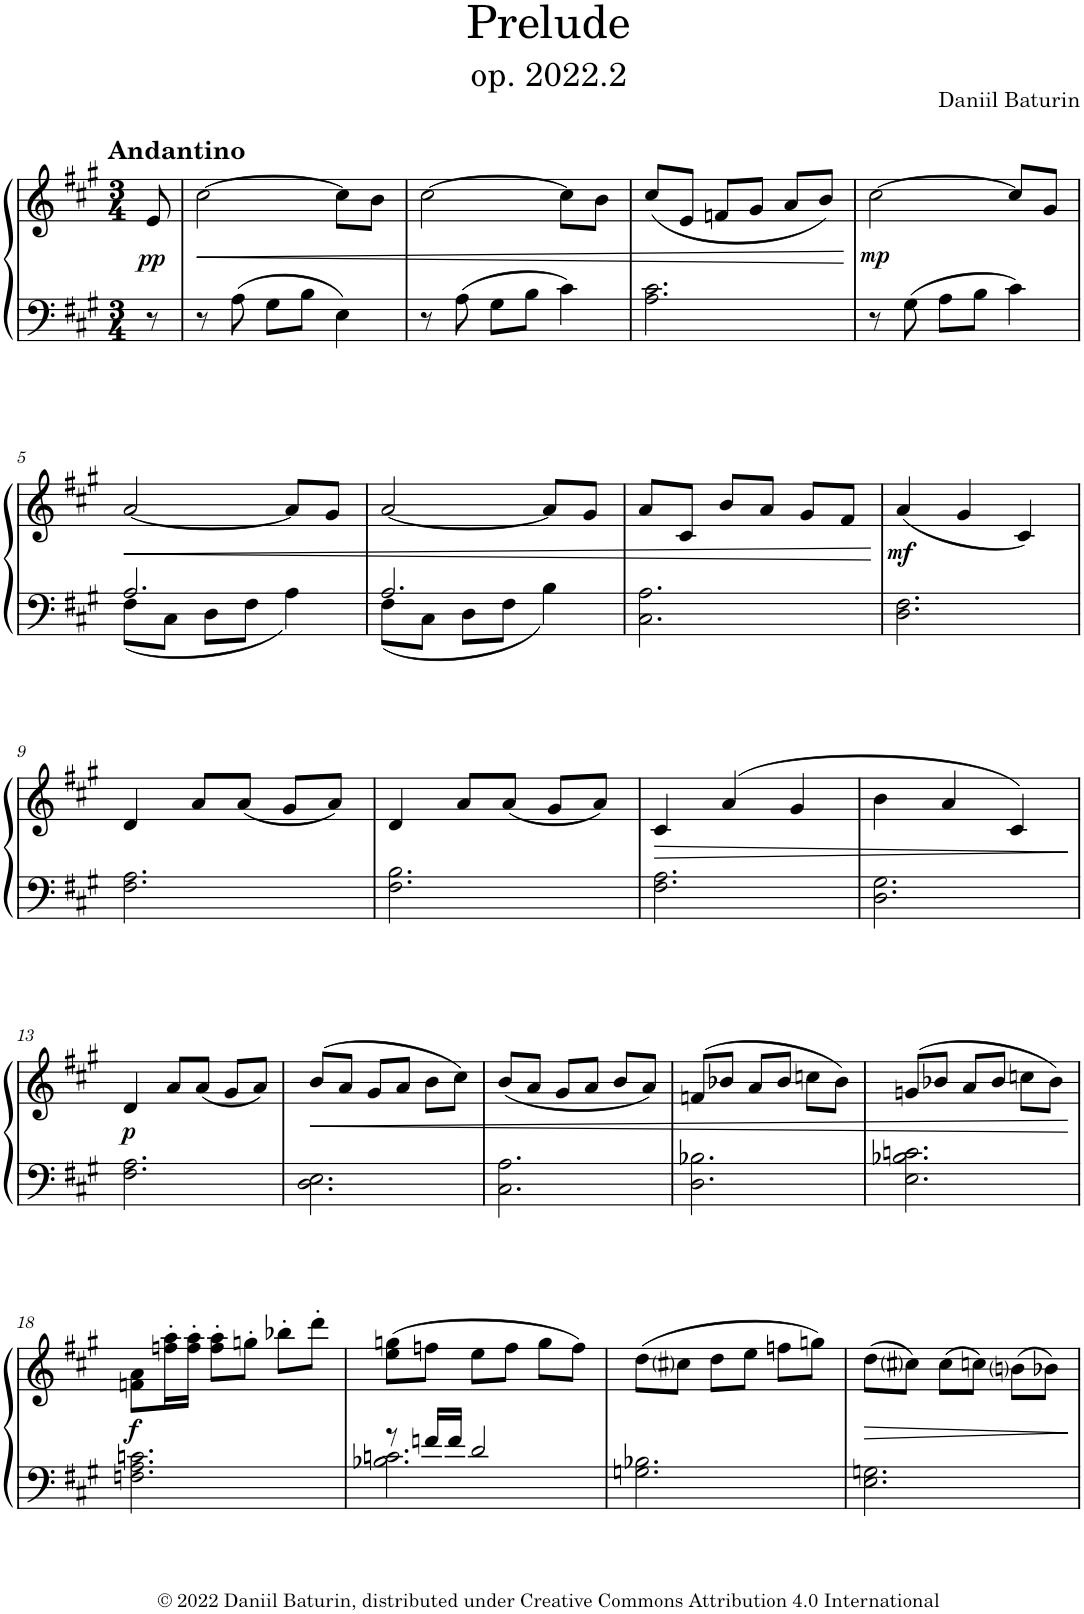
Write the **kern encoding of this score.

**kern	**kern	**dynam
*part1	*part1	*part1
*staff2	*staff1	*staff1/2
*I"Piano	*	*
*I'Pno.	*	*
*clefF4	*clefG2	*
*k[f#c#g#]	*k[f#c#g#]	*
*M3/4	*M3/4	*
=	=	=
!	!LO:TX:a:B:t=Andantino	!
!	!	!LO:DY:b
8r	8e/	pp
=1	=1	=1
!	!	!LO:HP:b
8r	[2cc#\	<
8A\	.	.
8G#\L	.	.
8B\J	.	.
4E\	8cc#\L]	.
.	8b\J	.
=2	=2	=2
8r	[2cc#\	.
8A\	.	.
8G#\L	.	.
8B\J	.	.
4c#\	8cc#\L]	.
.	8b\J	.
=3	=3	=3
2.A\ 2.c#\	(8cc#/L	.
.	8e/J	.
.	8fn/L	.
.	8g#/J	.
.	8a/L	.
.	8b/J)	.
.	.	[
=4	=4	=4
!	!	!LO:DY:b
8r	[2cc#\	mp
8G#\	.	.
8A\L	.	.
8B\J	.	.
4c#\	8cc#/L]	.
.	8g#/J	.
!!LO:LB:g=z
=5	=5	=5
*^	*	*
!	!	!	!LO:HP:b
2.A/	8F#\L	[2a/	<
.	8C#\J	.	.
.	8D\L	.	.
.	8F#\J	.	.
.	4A\	8a/L]	.
.	.	8g#/J	.
=6	=6	=6	=6
2.A/	8F#\L	[2a/	.
.	8C#\J	.	.
.	8D\L	.	.
.	8F#\J	.	.
.	4B\	8a/L]	.
.	.	8g#/J	.
*v	*v	*	*
=7	=7	=7
2.C#\ 2.A\	8a/L	.
.	8c#/J	.
.	8b/L	.
.	8a/J	.
.	8g#/L	.
.	8f#/J	.
.	.	[
=8	=8	=8
!	!	!LO:DY:b
2.D\ 2.F#\	(4a/	mf
.	4g#/	.
.	4c#/)	.
!!LO:LB:g=z
=9	=9	=9
2.F#\ 2.A\	4d/	.
.	8a/L	.
.	(8a/J	.
.	8g#/L	.
.	8a/J)	.
=10	=10	=10
2.F#\ 2.B\	4d/	.
.	8a/L	.
.	(8a/J	.
.	8g#/L	.
.	8a/J)	.
=11	=11	=11
!	!	!LO:HP:b
2.F#\ 2.A\	4c#/	>
.	(4a/	.
.	4g#/	.
=12	=12	=12
2.D\ 2.G#\	4b\	.
.	4a/	.
.	4c#/)	.
.	.	]
!!LO:LB:g=z
=13	=13	=13
!	!	!LO:DY:b
2.F#\ 2.A\	4d/	p
.	8a/L	.
.	(8a/J	.
.	8g#/L	.
.	8a/J)	.
=14	=14	=14
!	!	!LO:HP:b
2.D\ 2.E\	(8b/L	<
.	8a/J	.
.	8g#/L	.
.	8a/J	.
.	8b\L	.
.	8cc#\J)	.
=15	=15	=15
2.C#\ 2.A\	(8b/L	.
.	8a/J	.
.	8g#/L	.
.	8a/J	.
.	8b/L	.
.	8a/J)	.
=16	=16	=16
2.D\ 2.B-X\	(8fn/L	.
.	8b-X/J	.
.	8a/L	.
.	8b-/J	.
.	8ccn\L	.
.	8b-\J)	.
=17	=17	=17
2.E\ 2.B-X\ 2.cn\	(8gn/L	.
.	8b-X/J	.
.	8a/L	.
.	8b-/J	.
.	8ccn\L	.
.	8b-\J)	.
.	.	[
!!LO:LB:g=z
=18	=18	=18
!	!	!LO:DY:b
2.Fn\ 2.A\ 2.cn\	8fn\ 8a\L	f
.	16ffn\' 16aa\'L	.
.	16ff\' 16aa\'JJ	.
.	8ff\' 8aa\'L	.
.	8ggn'\J	.
.	8bb-X'\L	.
.	8ddd'\J	.
=19	=19	=19
*^	*	*
8r	2.B-X\ 2.cn\	(8ee\ 8ggn\L	.
16fn/LL	.	8ffn\J	.
16f/JJ	.	.	.
2d/	.	8ee\L	.
.	.	8ff\J	.
.	.	8gg\L	.
.	.	8ff\J)	.
*v	*v	*	*
=20	=20	=20
2.Gn\ 2.B-X\	(8dd\L	.
.	8cc#i\J	.
.	8dd\L	.
.	8ee\J	.
.	8ffn\L	.
.	8ggn\J)	.
=21	=21	=21
!	!	!LO:HP:b
2.E\ 2.Gn\	(8dd\L	>
.	8cc#i\J)	.
.	(8cc#\L	.
.	8ccn\J)	.
.	(8bni\L	.
.	8b-X\J)	.
.	.	]
=	=	=
*-	*-	*-
